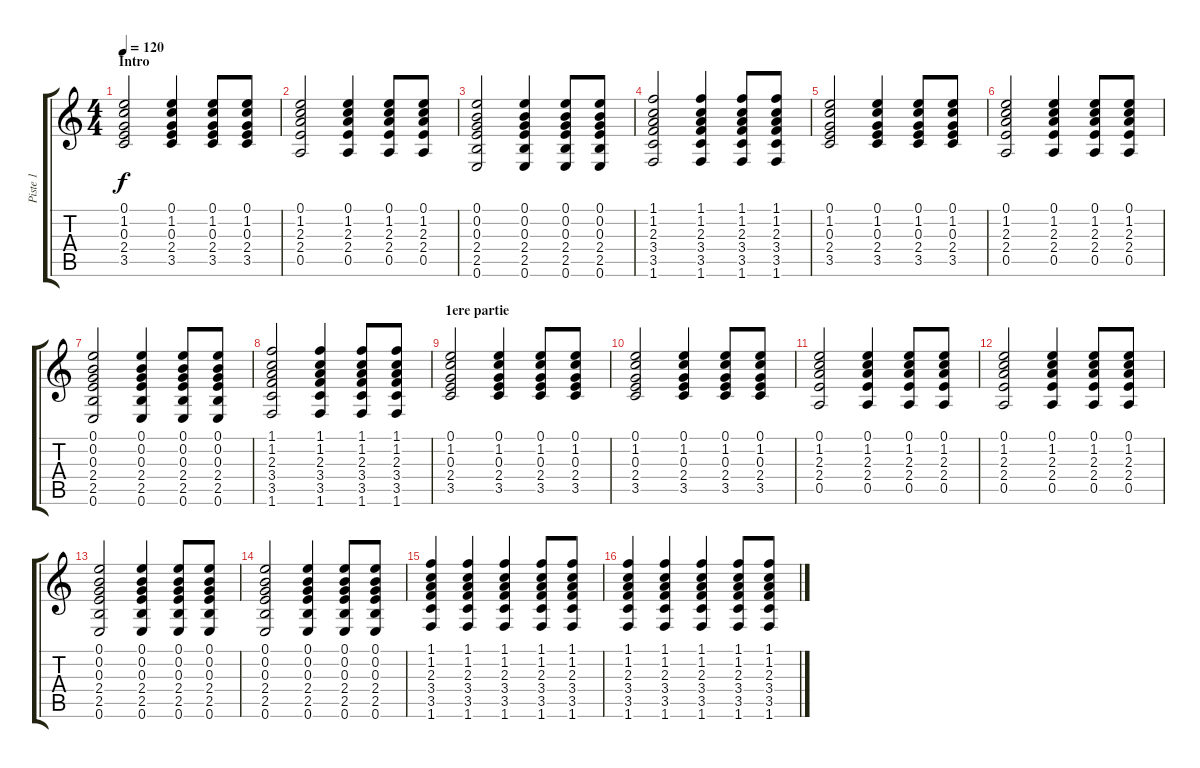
\track ("Piste 1" "Piste 1") {instrument acousticguitarnylon}
\staff {score tabs}
\tuning (E4 B3 G3 D3 A2 E2) {hide}
\ts (4 4)
\section ("" "Intro")
\tempo 120
\clef g2
\ks c
(0.1 1.2 0.3 2.4 3.5).2{dy f instrument acousticguitarnylon} (0.1 1.2 0.3 2.4 3.5).4 (0.1 1.2 0.3 2.4 3.5).8 (0.1 1.2 0.3 2.4 3.5).8 |
(0.1 1.2 2.3 2.4 0.5).2 (0.1 1.2 2.3 2.4 0.5).4 (0.1 1.2 2.3 2.4 0.5).8 (0.1 1.2 2.3 2.4 0.5).8 |
(0.1 0.2 0.3 2.4 2.5 0.6).2 (0.1 0.2 0.3 2.4 2.5 0.6).4 (0.1 0.2 0.3 2.4 2.5 0.6).8 (0.1 0.2 0.3 2.4 2.5 0.6).8 |
(1.1 1.2 2.3 3.4 3.5 1.6).2 (1.1 1.2 2.3 3.4 3.5 1.6).4 (1.1 1.2 2.3 3.4 3.5 1.6).8 (1.1 1.2 2.3 3.4 3.5 1.6).8 |
(0.1 1.2 0.3 2.4 3.5).2 (0.1 1.2 0.3 2.4 3.5).4 (0.1 1.2 0.3 2.4 3.5).8 (0.1 1.2 0.3 2.4 3.5).8 |
(0.1 1.2 2.3 2.4 0.5).2 (0.1 1.2 2.3 2.4 0.5).4 (0.1 1.2 2.3 2.4 0.5).8 (0.1 1.2 2.3 2.4 0.5).8 |
(0.1 0.2 0.3 2.4 2.5 0.6).2 (0.1 0.2 0.3 2.4 2.5 0.6).4 (0.1 0.2 0.3 2.4 2.5 0.6).8 (0.1 0.2 0.3 2.4 2.5 0.6).8 |
(1.1 1.2 2.3 3.4 3.5 1.6).2 (1.1 1.2 2.3 3.4 3.5 1.6).4 (1.1 1.2 2.3 3.4 3.5 1.6).8 (1.1 1.2 2.3 3.4 3.5 1.6).8 |
\section ("" "1ere partie")
(0.1 1.2 0.3 2.4 3.5).2 (0.1 1.2 0.3 2.4 3.5).4 (0.1 1.2 0.3 2.4 3.5).8 (0.1 1.2 0.3 2.4 3.5).8 |
(0.1 1.2 0.3 2.4 3.5).2 (0.1 1.2 0.3 2.4 3.5).4 (0.1 1.2 0.3 2.4 3.5).8 (0.1 1.2 0.3 2.4 3.5).8 |
(0.1 1.2 2.3 2.4 0.5).2 (0.1 1.2 2.3 2.4 0.5).4 (0.1 1.2 2.3 2.4 0.5).8 (0.1 1.2 2.3 2.4 0.5).8 |
(0.1 1.2 2.3 2.4 0.5).2 (0.1 1.2 2.3 2.4 0.5).4 (0.1 1.2 2.3 2.4 0.5).8 (0.1 1.2 2.3 2.4 0.5).8 |
(0.1 0.2 0.3 2.4 2.5 0.6).2 (0.1 0.2 0.3 2.4 2.5 0.6).4 (0.1 0.2 0.3 2.4 2.5 0.6).8 (0.1 0.2 0.3 2.4 2.5 0.6).8 |
(0.1 0.2 0.3 2.4 2.5 0.6).2 (0.1 0.2 0.3 2.4 2.5 0.6).4 (0.1 0.2 0.3 2.4 2.5 0.6).8 (0.1 0.2 0.3 2.4 2.5 0.6).8 |
(1.1 1.2 2.3 3.4 3.5 1.6).4 (1.1 1.2 2.3 3.4 3.5 1.6).4 (1.1 1.2 2.3 3.4 3.5 1.6).4 (1.1 1.2 2.3 3.4 3.5 1.6).8 (1.1 1.2 2.3 3.4 3.5 1.6).8 |
(1.1 1.2 2.3 3.4 3.5 1.6).4 (1.1 1.2 2.3 3.4 3.5 1.6).4 (1.1 1.2 2.3 3.4 3.5 1.6).4 (1.1 1.2 2.3 3.4 3.5 1.6).8 (1.1 1.2 2.3 3.4 3.5 1.6).8
